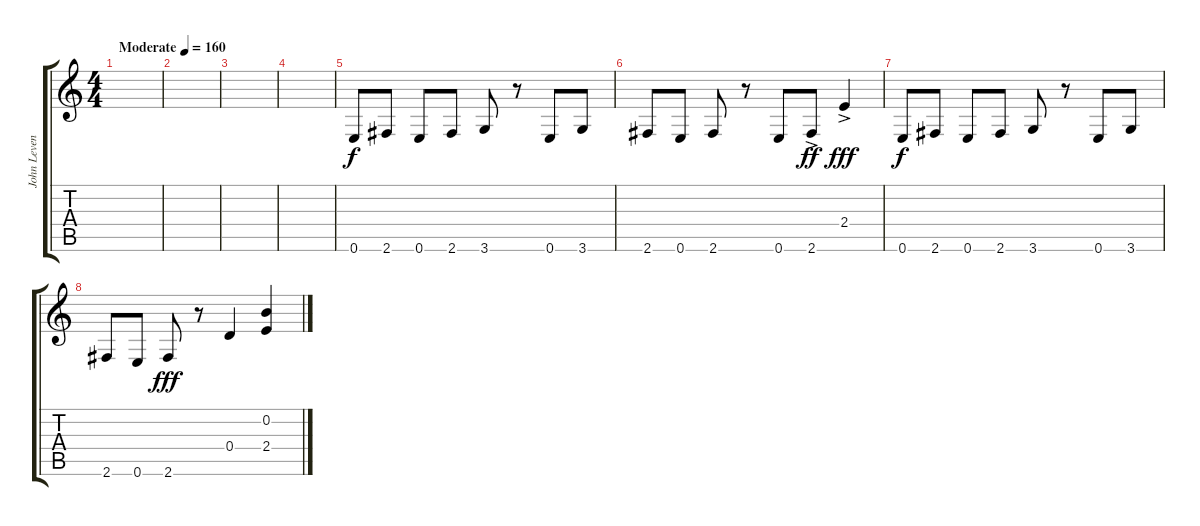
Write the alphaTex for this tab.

\track ("John Leven" "John Leven") {instrument electricbassfinger}
\staff {score tabs}
\tuning (E4 B3 G3 D3 A2 E2) {hide}
\ts (4 4)
\tempo (160 "Moderate")
\clef g2
\ks c
|
|
|
|
0.6.8 2.6.8 0.6.8 2.6.8 3.6.8 r.8 0.6.8 3.6.8 |
2.6.8 0.6.8 2.6.8 r.8 0.6.8 2.6{ac}.8{dy ff} 2.4{ac}.4{dy fff} |
0.6.8{dy f} 2.6.8 0.6.8 2.6.8 3.6.8 r.8 0.6.8 3.6.8 |
2.6.8 0.6.8 2.6.8{dy fff} r.8 0.4.4 (0.2 2.4).4
